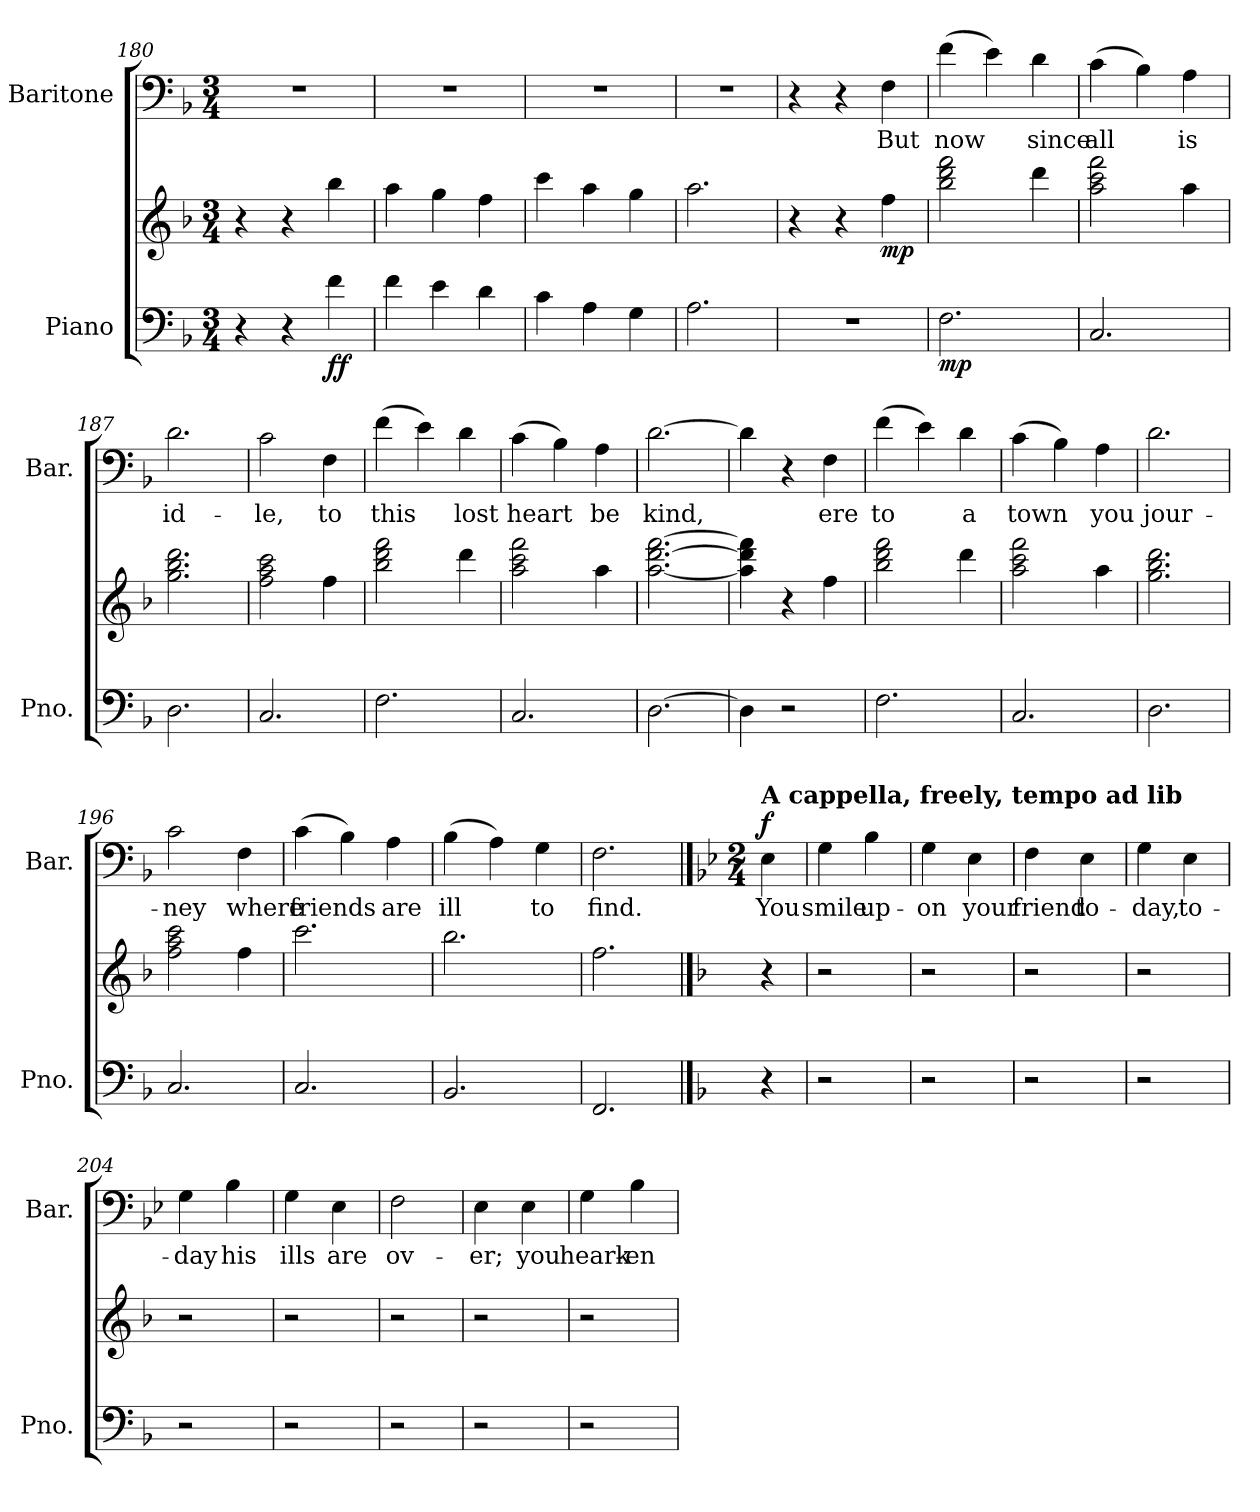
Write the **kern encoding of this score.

**kern	**kern	**dynam	**kern	**text	**dynam
*part2	*part2	*part2	*part1	*part1	*part1
*staff3	*staff2	*staff2/3	*staff1	*staff1	*staff1
*I"Piano	*	*	*I"Baritone	*	*
*I'Pno.	*	*	*I'Bar.	*	*
*clefF4	*clefG2	*	*clefF4	*	*
*k[b-]	*k[b-]	*	*k[b-]	*	*
*M3/4	*M3/4	*	*M3/4	*	*
=180	=180	=180	=180	=180	=180
4r	4r	.	2.r	.	.
4r	4r	.	.	.	.
!	!	!LO:DY:b=2	!	!	!
!	!	!LO:DY:n=1:b	!	!	!
4f\	4bb-\	f f	.	.	.
!!LO:LB:g=z
=181	=181	=181	=181	=181	=181
4f\	4aa\	.	2.r	.	.
4e\	4gg\	.	.	.	.
4d\	4ff\	.	.	.	.
=182	=182	=182	=182	=182	=182
4c\	4ccc\	.	2.r	.	.
4A\	4aa\	.	.	.	.
4G\	4gg\	.	.	.	.
=183	=183	=183	=183	=183	=183
2.A\	2.aa\	.	2.r	.	.
=184	=184	=184	=184	=184	=184
2.r	4r	.	4r	.	.
.	4r	.	4r	.	.
!	!	!LO:DY:b	!	!	!
.	4ff\	mp	4F\	But	.
=185	=185	=185	=185	=185	=185
!	!	!LO:DY:b=2	!	!	!
2.F\	2bb-\ 2ddd\ 2fff\	mp	(4f\	now	.
.	.	.	4e\)	.	.
.	4ddd\	.	4d\	since	.
=186	=186	=186	=186	=186	=186
2.C/	2aa\ 2ccc\ 2fff\	.	(4c\	all	.
.	.	.	4B-\)	.	.
.	4aa\	.	4A\	is	.
=187	=187	=187	=187	=187	=187
2.D\	2.gg\ 2.bb-\ 2.ddd\	.	2.d\	id-	.
=188	=188	=188	=188	=188	=188
2.C/	2ff\ 2aa\ 2ccc\	.	2c\	-le,	.
.	4ff\	.	4F\	to	.
=189	=189	=189	=189	=189	=189
2.F\	2bb-\ 2ddd\ 2fff\	.	(4f\	this	.
.	.	.	4e\)	.	.
.	4ddd\	.	4d\	lost	.
!!LO:LB:g=z
=190	=190	=190	=190	=190	=190
2.C/	2aa\ 2ccc\ 2fff\	.	(4c\	heart	.
.	.	.	4B-\)	.	.
.	4aa\	.	4A\	be	.
=191	=191	=191	=191	=191	=191
[2.D\	[2.aa\ [2.ddd\ [2.fff\	.	[2.d\	kind,	.
=192	=192	=192	=192	=192	=192
4D\]	4aa\] 4ddd\] 4fff\]	.	4d\]	.	.
2r	4r	.	4r	.	.
.	4ff\	.	4F\	ere	.
=193	=193	=193	=193	=193	=193
2.F\	2bb-\ 2ddd\ 2fff\	.	(4f\	to	.
.	.	.	4e\)	.	.
.	4ddd\	.	4d\	a	.
=194	=194	=194	=194	=194	=194
2.C/	2aa\ 2ccc\ 2fff\	.	(4c\	town	.
.	.	.	4B-\)	.	.
.	4aa\	.	4A\	you	.
=195	=195	=195	=195	=195	=195
2.D\	2.gg\ 2.bb-\ 2.ddd\	.	2.d\	jour-	.
=196	=196	=196	=196	=196	=196
2.C/	2ff\ 2aa\ 2ccc\	.	2c\	-ney	.
.	4ff\	.	4F\	where	.
=197	=197	=197	=197	=197	=197
2.C/	2.ccc\	.	(4c\	friends	.
.	.	.	4B-\)	.	.
.	.	.	4A\	are	.
!!LO:PB:g=z
=198	=198	=198	=198	=198	=198
2.BB-/	2.bb-\	.	(4B-\	ill	.
.	.	.	4A\)	.	.
.	.	.	4G\	to	.
=199	=199	=199	=199	=199	=199
2.FF/	2.ff\	.	2.F\	find.	.
!!LO:PB:g=z
==199X2	==199X2	==199X2	==199X2	==199X2	==199X2
*	*	*	*k[b-e-]	*	*
*	*	*	*M2/4	*	*
!	!	!	!LO:TX:a:B:t=A cappella, freely, tempo ad lib	!	!
!	!	!	!	!	!LO:DY:a
4r	4r	.	4E-\	You	f
=200	=200	=200	=200	=200	=200
2r	2r	.	4G\	smile	.
.	.	.	4B-\	up-	.
=201	=201	=201	=201	=201	=201
2r	2r	.	4G\	-on	.
.	.	.	4E-\	your	.
=202	=202	=202	=202	=202	=202
2r	2r	.	4F\	friend	.
.	.	.	4E-\	to-	.
=203	=203	=203	=203	=203	=203
2r	2r	.	4G\	-day,	.
.	.	.	4E-\	to-	.
=204	=204	=204	=204	=204	=204
2r	2r	.	4G\	-day	.
.	.	.	4B-\	his	.
=205	=205	=205	=205	=205	=205
2r	2r	.	4G\	ills	.
.	.	.	4E-\	are	.
=206	=206	=206	=206	=206	=206
2r	2r	.	2F\	ov-	.
=207	=207	=207	=207	=207	=207
2r	2r	.	4E-\	-er;	.
.	.	.	4E-\	you	.
!!LO:LB:g=z
=208	=208	=208	=208	=208	=208
2r	2r	.	4G\	heark-	.
.	.	.	4B-\	-en	.
=	=	=	=	=	=
*-	*-	*-	*-	*-	*-
